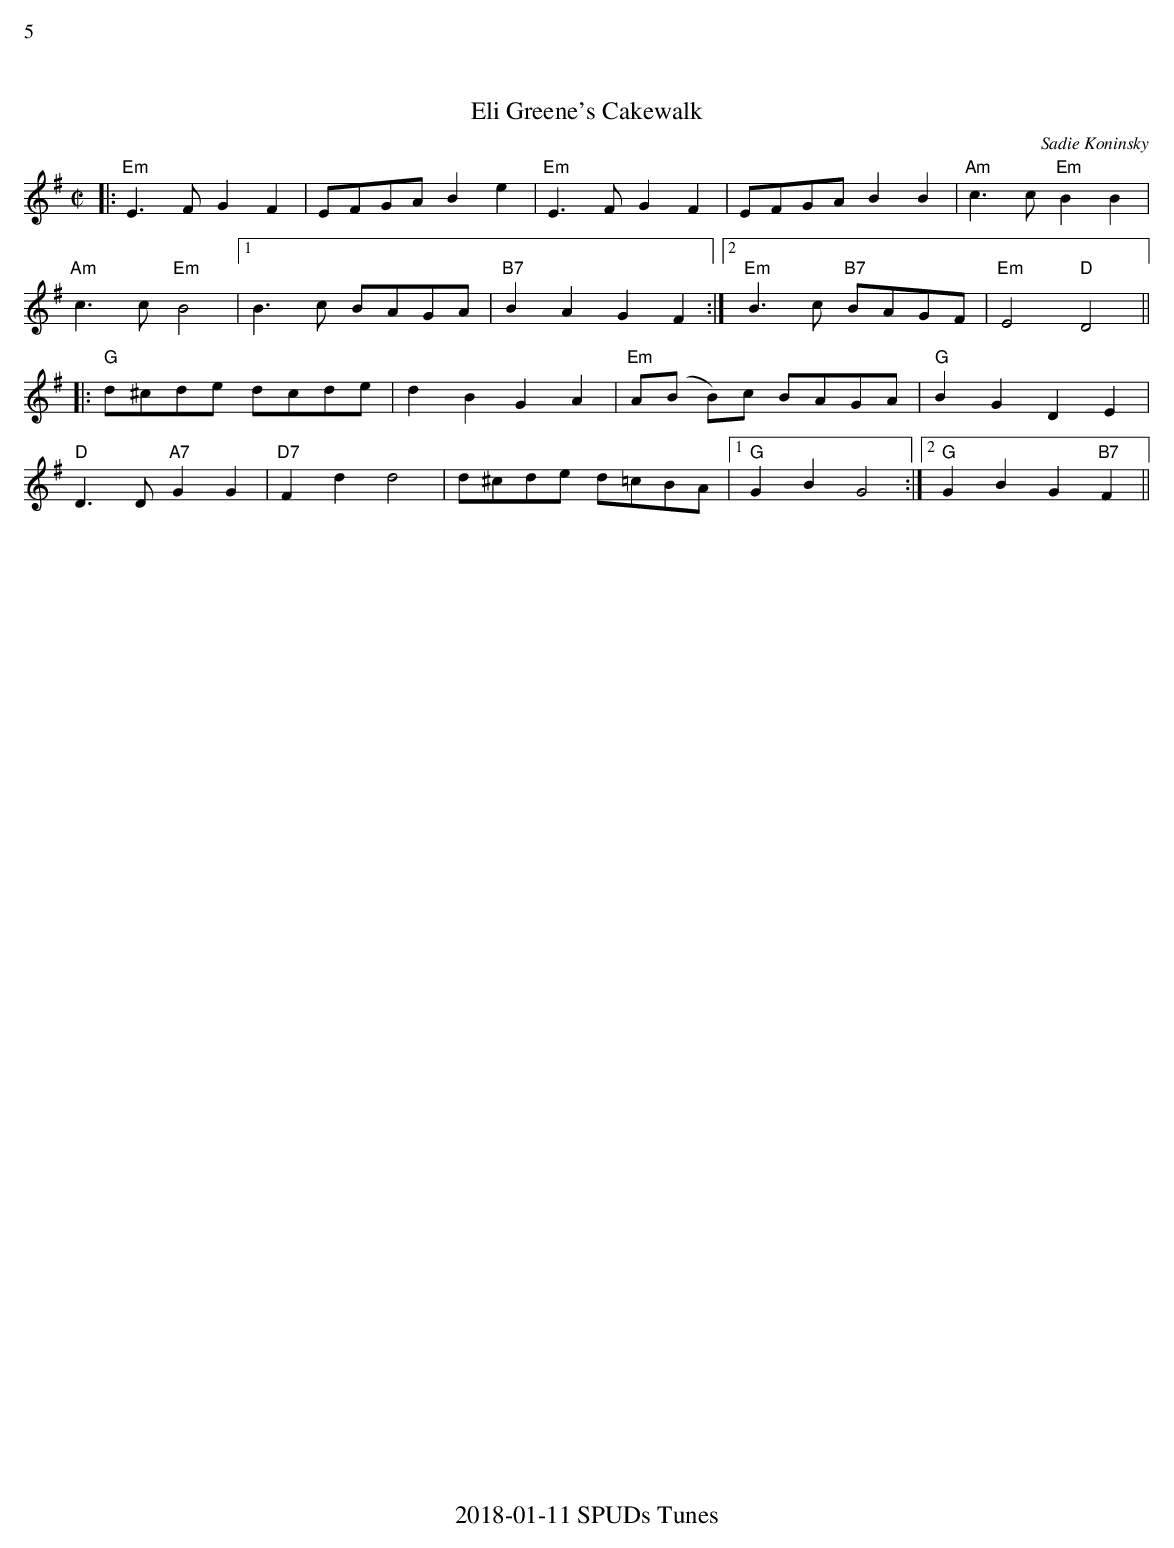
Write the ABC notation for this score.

X:1
%%text 5
T:Eli Greene's Cakewalk
C:Sadie Koninsky
M:C|
L:1/8
K:G
|:"Em"E3FG2F2|EFGAB2e2|"Em"E3FG2F2|EFGAB2B2|"Am"c3c"Em"B2B2|
"Am"c3c"Em"B4|1B3c BAGA|"B7"B2A2G2F2:|2"Em"B3c "B7"BAGF|"Em"E4"D"D4||
|:"G"d^cde dcde|d2B2G2A2|"Em"A(B B)c BAGA|"G"B2G2D2E2|
"D"D3D"A7"G2G2|"D7"F2d2d4|d^cde d=cBA|1"G"G2B2G4:|2"G"G2B2G2"B7"F2||
